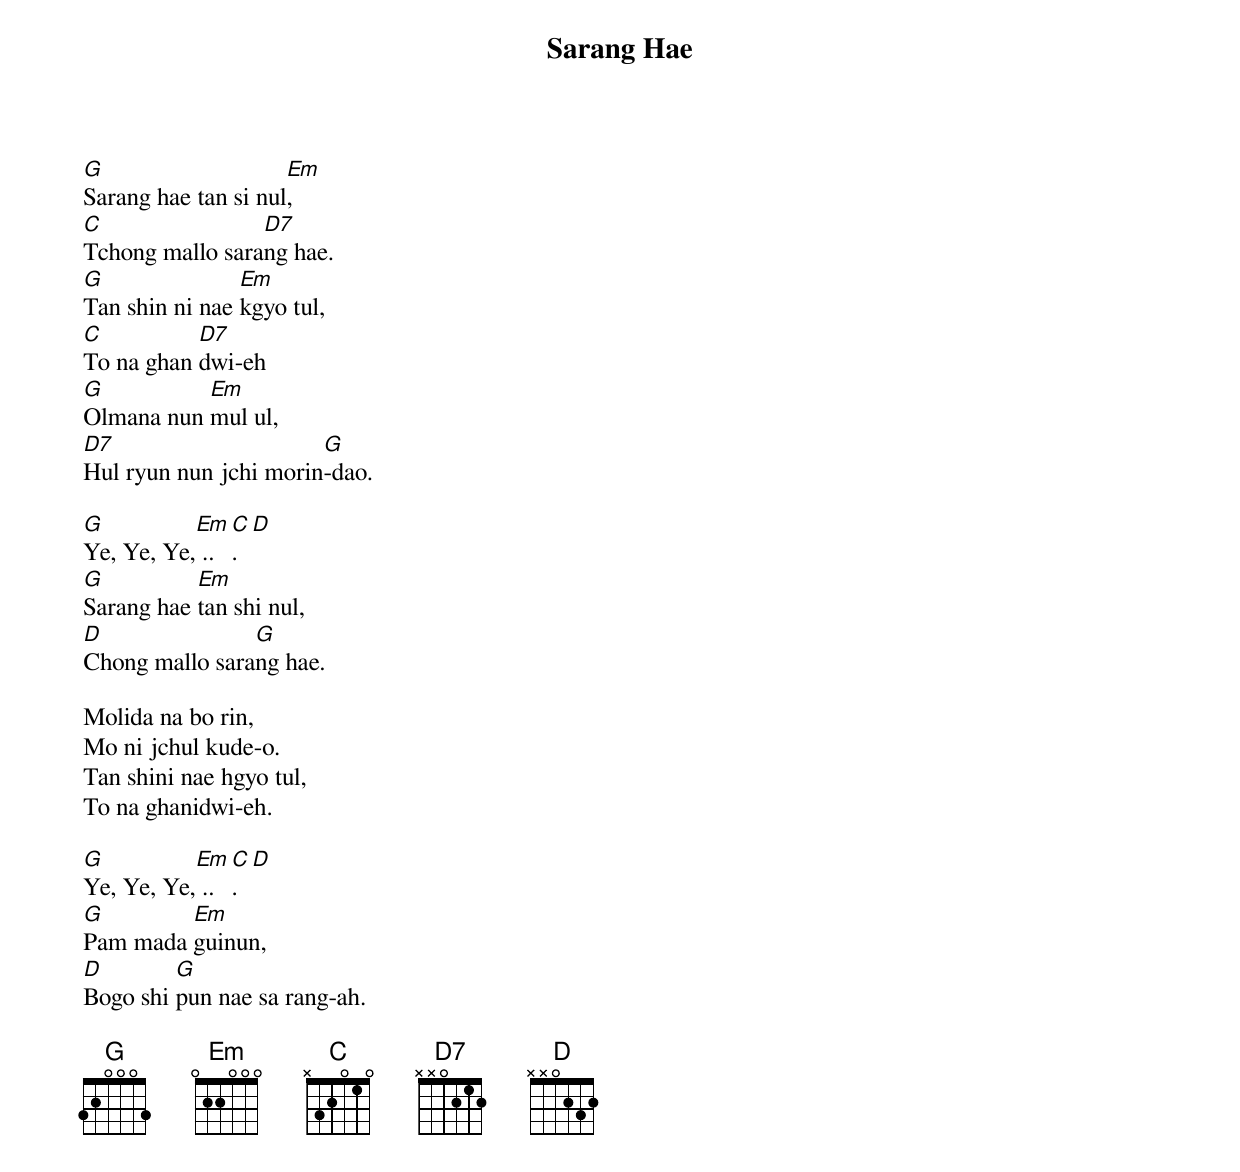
{title: Sarang Hae}
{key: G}
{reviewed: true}

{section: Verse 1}
[G]Sarang hae tan si nul[Em],
[C]Tchong mallo sara[D7]ng hae.
[G]Tan shin ni nae [Em]kgyo tul,
[C]To na ghan [D7]dwi-eh
[G]Olmana nun [Em]mul ul,
[D7]Hul ryun nun jchi morin[G]-dao.

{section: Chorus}
[G]Ye, Ye, Ye,[Em] ..[C].  [D]
[G]Sarang hae [Em]tan shi nul,
[D]Chong mallo sara[G]ng hae.

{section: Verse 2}
Molida na bo rin,
Mo ni jchul kude-o.
Tan shini nae hgyo tul,
To na ghanidwi-eh.

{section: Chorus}
[G]Ye, Ye, Ye,[Em] ..[C].  [D]
[G]Pam mada [Em]guinun,
[D]Bogo shi [G]pun nae sa rang-ah.

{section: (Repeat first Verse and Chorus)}
